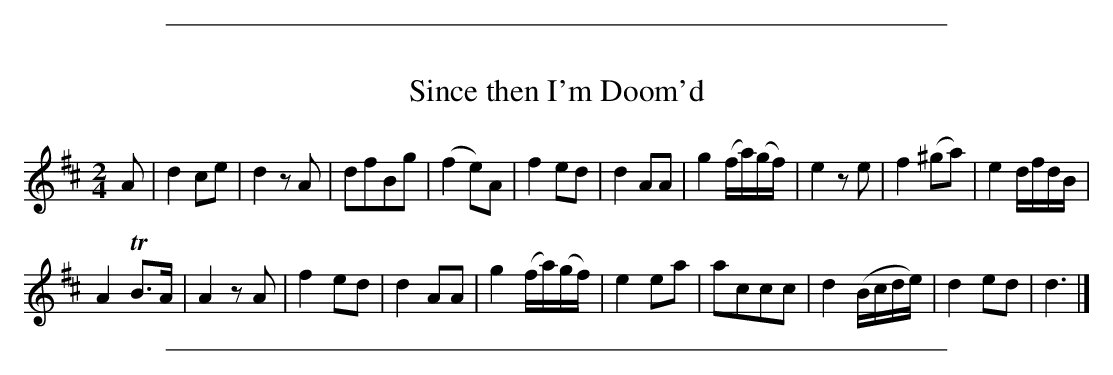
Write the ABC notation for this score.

X:1
T: Since then I'm Doom'd
M: 2/4
L: 1/8
K: D
A | d2ce | d2zA | dfBg | (f2e)A | f2ed | d2AA | g2 (f/a/)(g/f/) | e2ze | f2(^ga) | e2 d/f/d/B/ |
A2TB>A | A2zA | f2ed | d2AA | g2 (f/a/)(g/f/) | e2ea | accc | d2 (B/c/d/e/) | d2ed | d3 |]
